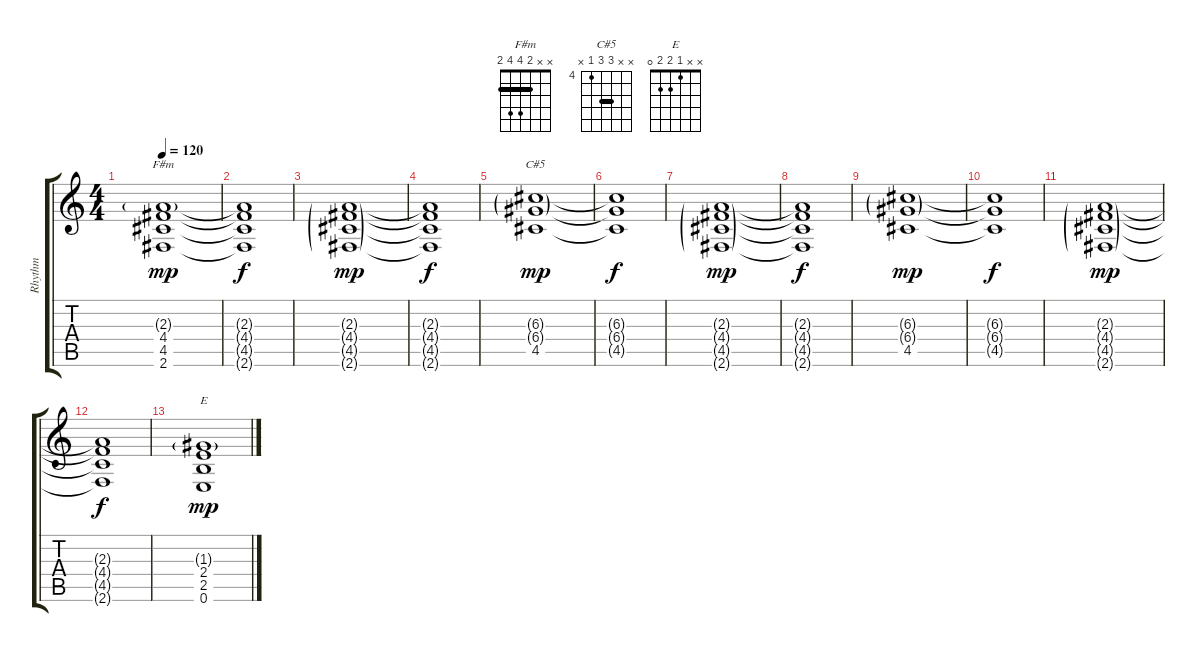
\track ("Rhythm" "Rhythm") {instrument electricguitarmuted}
\staff {score tabs}
\tuning (E4 B3 G3 D3 A2 E2) {hide}
\chord ("F#m" x x 2 4 4 2) {barre 2}
\chord ("C#5" x x 6 6 4 x) {firstfret 4 barre 6}
\chord ("E" x x 1 2 2 0)
\ts (4 4)
\tempo 120
\clef g2
\ks c
(2.3{g} 4.4 4.5 2.6).1{ch "F#m" dy mp} |
(2.3{t} 4.4{t} 4.5{t} 2.6{t}).1{dy f} |
(2.3{g} 4.4{g} 4.5{g} 2.6{g}).1{dy mp} |
(2.3{t} 4.4{t} 4.5{t} 2.6{t}).1{dy f} |
(6.3{g} 6.4{g} 4.5).1{ch "C#5" dy mp} |
(6.3{t} 6.4{t} 4.5{t}).1{dy f} |
(2.3{g} 4.4{g} 4.5{g} 2.6{g}).1{dy mp} |
(2.3{t} 4.4{t} 4.5{t} 2.6{t}).1{dy f} |
(6.3{g} 6.4{g} 4.5).1{dy mp} |
(6.3{t} 6.4{t} 4.5{t}).1{dy f} |
(2.3{g} 4.4{g} 4.5{g} 2.6{g}).1{dy mp} |
(2.3{t} 4.4{t} 4.5{t} 2.6{t}).1{dy f} |
(1.3{g} 2.4 2.5 0.6).1{ch "E" dy mp}
